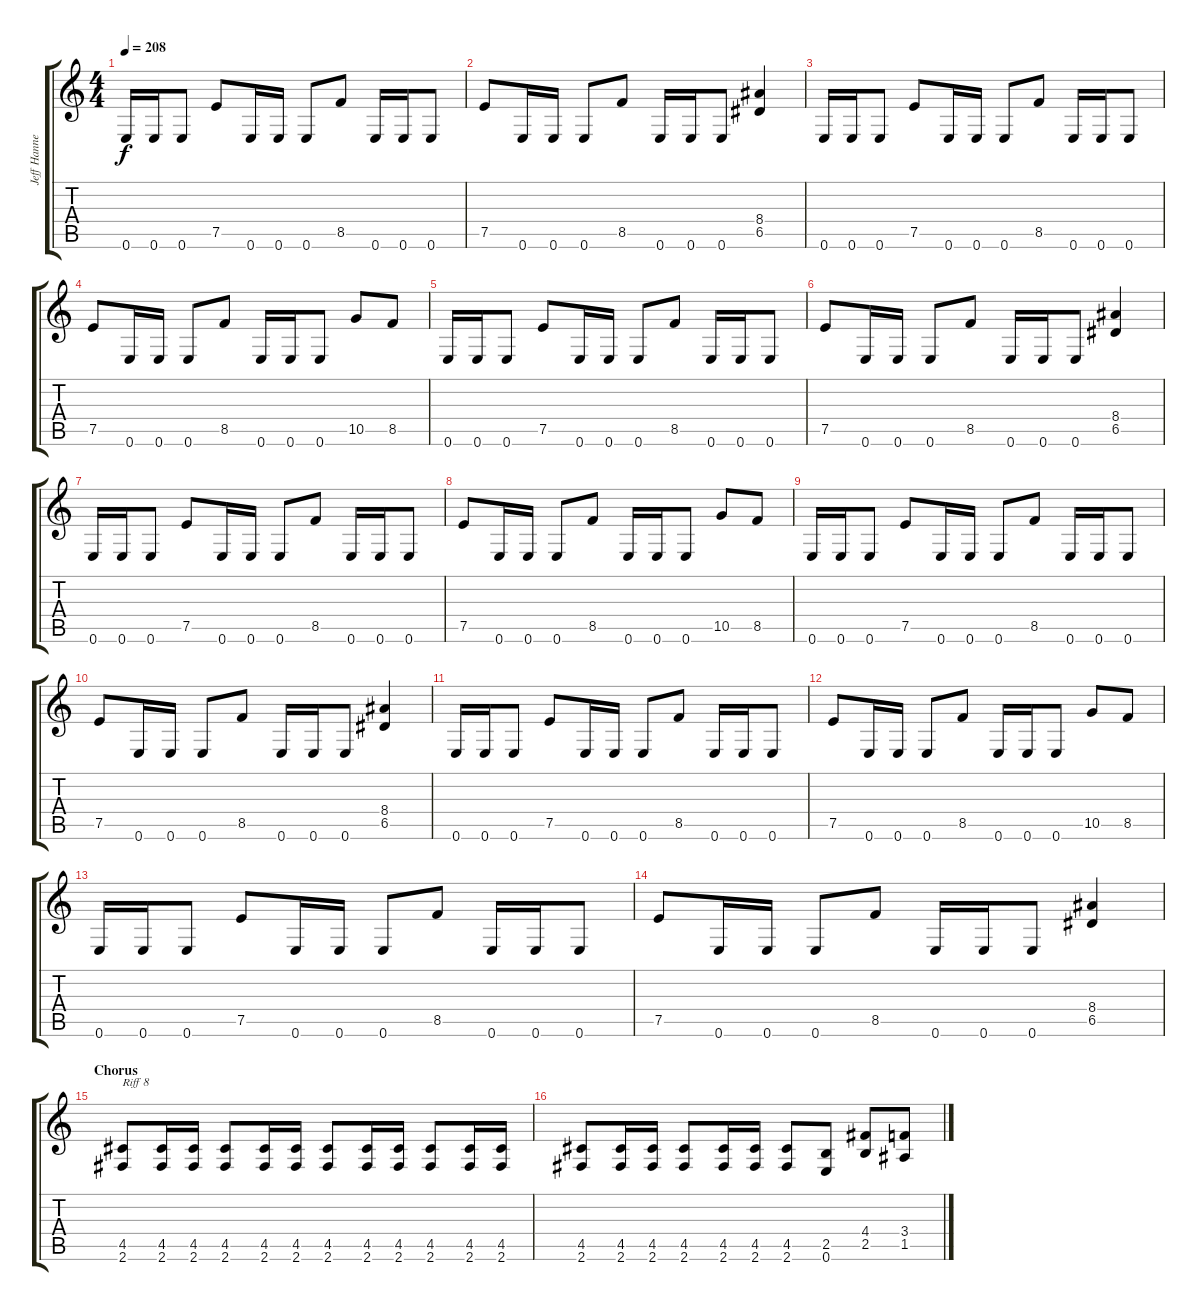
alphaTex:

\track ("Jeff Hannemann" "Jeff Hanne") {instrument distortionguitar}
\staff {score tabs}
\tuning (E4 B3 G3 D3 A2 E2) {hide}
\ts (4 4)
\tempo 208
\clef g2
\ks c
0.6.16{dy f} 0.6.16 0.6.8 7.5.8 0.6.16 0.6.16 0.6.8 8.5.8 0.6.16 0.6.16 0.6.8 |
7.5.8 0.6.16 0.6.16 0.6.8 8.5.8 0.6.16 0.6.16 0.6.8 (8.4 6.5).4 |
0.6.16 0.6.16 0.6.8 7.5.8 0.6.16 0.6.16 0.6.8 8.5.8 0.6.16 0.6.16 0.6.8 |
7.5.8 0.6.16 0.6.16 0.6.8 8.5.8 0.6.16 0.6.16 0.6.8 10.5.8 8.5.8 |
0.6.16 0.6.16 0.6.8 7.5.8 0.6.16 0.6.16 0.6.8 8.5.8 0.6.16 0.6.16 0.6.8 |
7.5.8 0.6.16 0.6.16 0.6.8 8.5.8 0.6.16 0.6.16 0.6.8 (8.4 6.5).4 |
0.6.16 0.6.16 0.6.8 7.5.8 0.6.16 0.6.16 0.6.8 8.5.8 0.6.16 0.6.16 0.6.8 |
7.5.8 0.6.16 0.6.16 0.6.8 8.5.8 0.6.16 0.6.16 0.6.8 10.5.8 8.5.8 |
0.6.16 0.6.16 0.6.8 7.5.8 0.6.16 0.6.16 0.6.8 8.5.8 0.6.16 0.6.16 0.6.8 |
7.5.8 0.6.16 0.6.16 0.6.8 8.5.8 0.6.16 0.6.16 0.6.8 (8.4 6.5).4 |
0.6.16 0.6.16 0.6.8 7.5.8 0.6.16 0.6.16 0.6.8 8.5.8 0.6.16 0.6.16 0.6.8 |
7.5.8 0.6.16 0.6.16 0.6.8 8.5.8 0.6.16 0.6.16 0.6.8 10.5.8 8.5.8 |
0.6.16 0.6.16 0.6.8 7.5.8 0.6.16 0.6.16 0.6.8 8.5.8 0.6.16 0.6.16 0.6.8 |
7.5.8 0.6.16 0.6.16 0.6.8 8.5.8 0.6.16 0.6.16 0.6.8 (8.4 6.5).4 |
\section ("" "Chorus")
(4.5 2.6).8{txt "Riff 8"} (4.5 2.6).16 (4.5 2.6).16 (4.5 2.6).8 (4.5 2.6).16 (4.5 2.6).16 (4.5 2.6).8 (4.5 2.6).16 (4.5 2.6).16 (4.5 2.6).8 (4.5 2.6).16 (4.5 2.6).16 |
(4.5 2.6).8 (4.5 2.6).16 (4.5 2.6).16 (4.5 2.6).8 (4.5 2.6).16 (4.5 2.6).16 (4.5 2.6).8 (2.5 0.6).8 (4.4 2.5).8 (3.4 1.5).8
